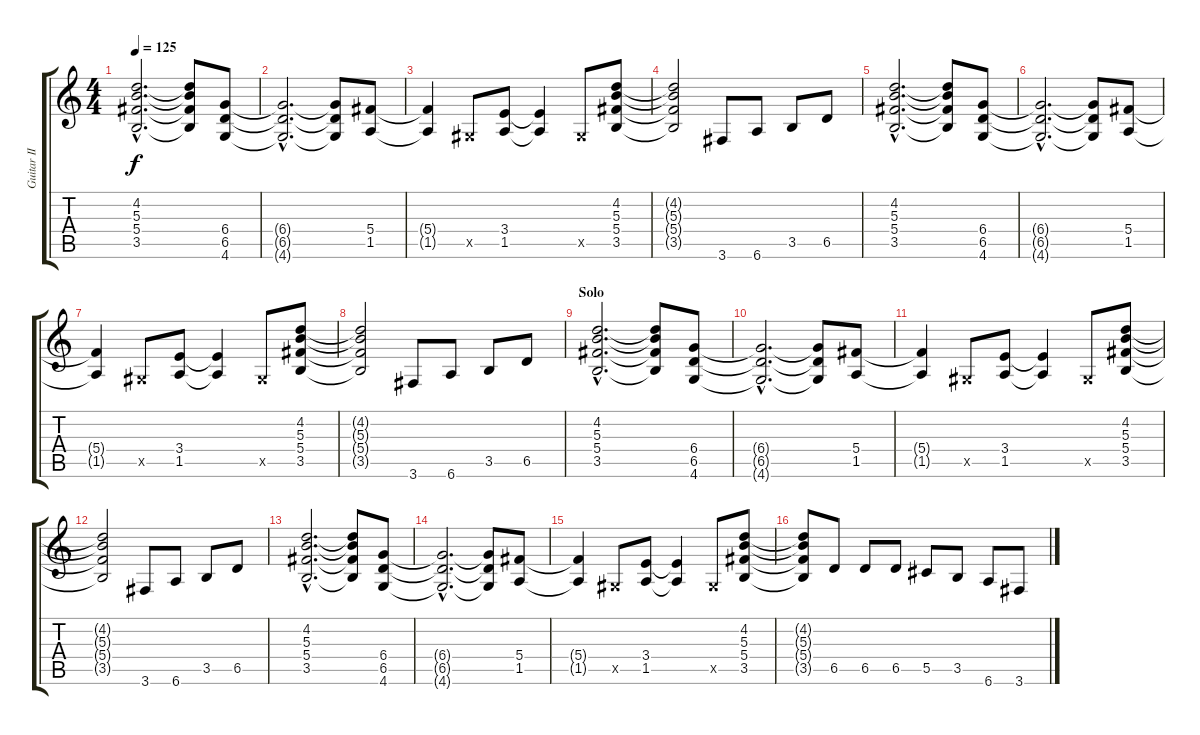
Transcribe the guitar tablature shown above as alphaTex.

\track ("Guitar II" "Guitar II") {instrument distortionguitar}
\staff {score tabs}
\tuning (Eb4 Bb3 Gb3 Db3 Ab2 Eb2) {hide}
\ts (4 4)
\tempo 125
\clef g2
\ks c
(4.2{hac} 5.3{hac} 5.4{hac} 3.5{hac}).2{d dy f} (4.2{t} 5.3{t} 5.4{t} 3.5{t}).8 (6.4 6.5 4.6).8 |
(6.4{hac t} 6.5{hac t} 4.6{hac t}).2{d} (6.4{t} 6.5{t} 4.6{t}).8 (5.4 1.5).8 |
(5.4{t} 1.5{t}).4 0.5{x}.8 (3.4 1.5).8 (3.4{t} 1.5{t}).4 0.5{x}.8 (4.2 5.3 5.4 3.5).8 |
(4.2{t} 5.3{t} 5.4{t} 3.5{t}).2 3.6.8 6.6.8 3.5.8 6.5.8 |
(4.2{hac} 5.3{hac} 5.4{hac} 3.5{hac}).2{d} (4.2{t} 5.3{t} 5.4{t} 3.5{t}).8 (6.4 6.5 4.6).8 |
(6.4{hac t} 6.5{hac t} 4.6{hac t}).2{d} (6.4{t} 6.5{t} 4.6{t}).8 (5.4 1.5).8 |
(5.4{t} 1.5{t}).4 0.5{x}.8 (3.4 1.5).8 (3.4{t} 1.5{t}).4 0.5{x}.8 (4.2 5.3 5.4 3.5).8 |
(4.2{t} 5.3{t} 5.4{t} 3.5{t}).2 3.6.8 6.6.8 3.5.8 6.5.8 |
\section ("" "Solo")
(4.2{hac} 5.3{hac} 5.4{hac} 3.5{hac}).2{d} (4.2{t} 5.3{t} 5.4{t} 3.5{t}).8 (6.4 6.5 4.6).8 |
(6.4{hac t} 6.5{hac t} 4.6{hac t}).2{d} (6.4{t} 6.5{t} 4.6{t}).8 (5.4 1.5).8 |
(5.4{t} 1.5{t}).4 0.5{x}.8 (3.4 1.5).8 (3.4{t} 1.5{t}).4 0.5{x}.8 (4.2 5.3 5.4 3.5).8 |
(4.2{t} 5.3{t} 5.4{t} 3.5{t}).2 3.6.8 6.6.8 3.5.8 6.5.8 |
(4.2{hac} 5.3{hac} 5.4{hac} 3.5{hac}).2{d} (4.2{t} 5.3{t} 5.4{t} 3.5{t}).8 (6.4 6.5 4.6).8 |
(6.4{hac t} 6.5{hac t} 4.6{hac t}).2{d} (6.4{t} 6.5{t} 4.6{t}).8 (5.4 1.5).8 |
(5.4{t} 1.5{t}).4 0.5{x}.8 (3.4 1.5).8 (3.4{t} 1.5{t}).4 0.5{x}.8 (4.2 5.3 5.4 3.5).8 |
(4.2{t} 5.3{t} 5.4{t} 3.5{t}).8 6.5.8 6.5.8 6.5.8 5.5.8 3.5.8 6.6.8 3.6.8
